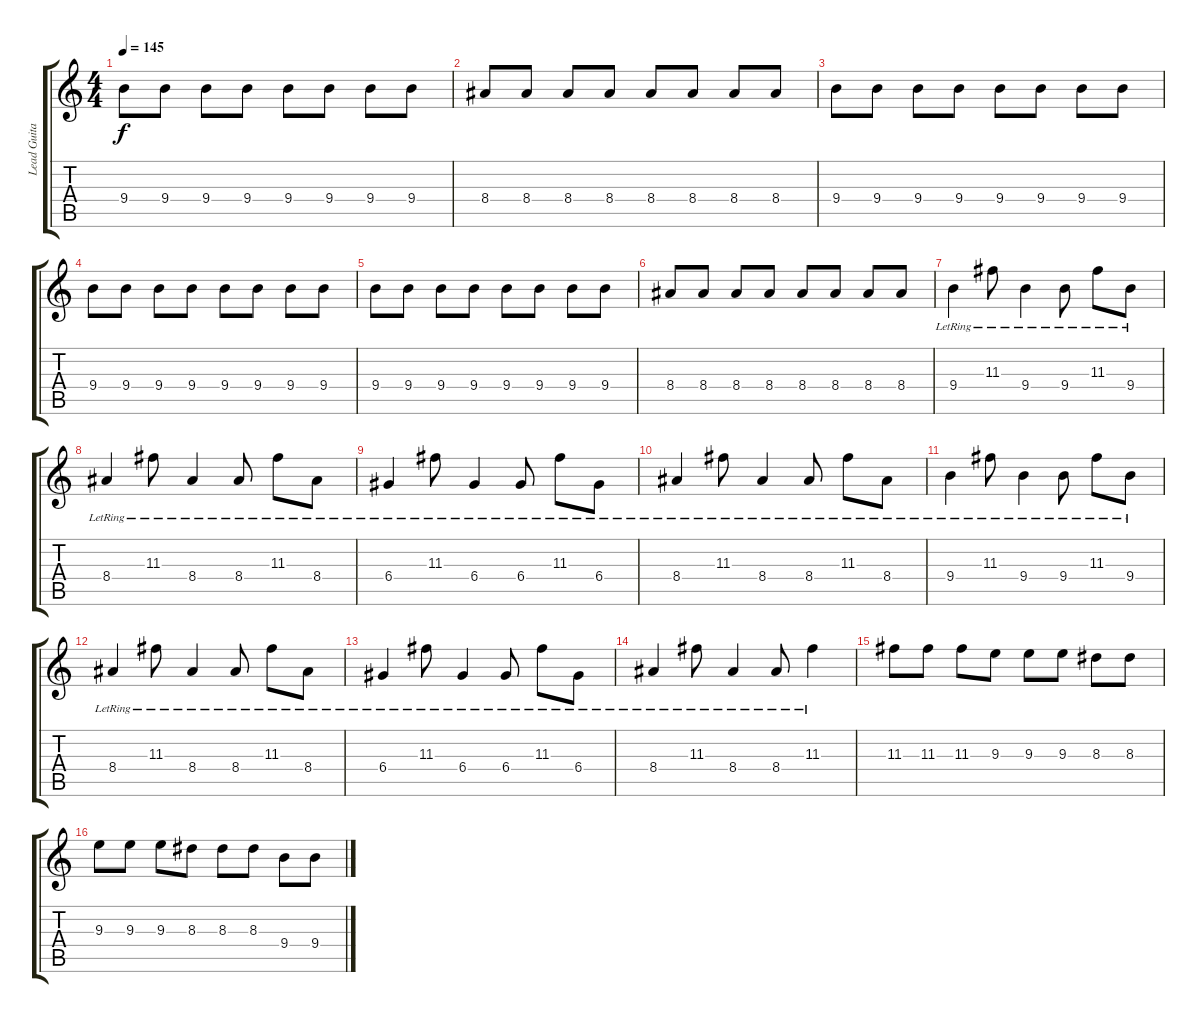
\track ("Lead Guitar" "Lead Guita") {instrument distortionguitar}
\staff {score tabs}
\tuning (E4 B3 G3 D3 A2 E2) {hide}
\ts (4 4)
\tempo 145
\clef g2
\ks c
9.4.8{dy f} 9.4.8 9.4.8 9.4.8 9.4.8 9.4.8 9.4.8 9.4.8 |
8.4.8 8.4.8 8.4.8 8.4.8 8.4.8 8.4.8 8.4.8 8.4.8 |
9.4.8 9.4.8 9.4.8 9.4.8 9.4.8 9.4.8 9.4.8 9.4.8 |
9.4.8 9.4.8 9.4.8 9.4.8 9.4.8 9.4.8 9.4.8 9.4.8 |
9.4.8 9.4.8 9.4.8 9.4.8 9.4.8 9.4.8 9.4.8 9.4.8 |
8.4.8 8.4.8 8.4.8 8.4.8 8.4.8 8.4.8 8.4.8 8.4.8 |
9.4{lr}.4{instrument acousticguitarsteel} 11.3{lr}.8 9.4{lr}.4 9.4{lr}.8 11.3{lr}.8 9.4{lr}.8 |
8.4{lr}.4 11.3{lr}.8 8.4{lr}.4 8.4{lr}.8 11.3{lr}.8 8.4{lr}.8 |
6.4{lr}.4 11.3{lr}.8 6.4{lr}.4 6.4{lr}.8 11.3{lr}.8 6.4{lr}.8 |
8.4{lr}.4 11.3{lr}.8 8.4{lr}.4 8.4{lr}.8 11.3{lr}.8 8.4{lr}.8 |
9.4{lr}.4{instrument acousticguitarsteel} 11.3{lr}.8 9.4{lr}.4 9.4{lr}.8 11.3{lr}.8 9.4{lr}.8 |
8.4{lr}.4 11.3{lr}.8 8.4{lr}.4 8.4{lr}.8 11.3{lr}.8 8.4{lr}.8 |
6.4{lr}.4 11.3{lr}.8 6.4{lr}.4 6.4{lr}.8 11.3{lr}.8 6.4{lr}.8 |
8.4{lr}.4 11.3{lr}.8 8.4{lr}.4 8.4{lr}.8 11.3{lr}.4 |
11.3.8{instrument distortionguitar} 11.3.8 11.3.8 9.3.8 9.3.8 9.3.8 8.3.8 8.3.8 |
9.3.8 9.3.8 9.3.8 8.3.8 8.3.8 8.3.8 9.4.8 9.4.8
